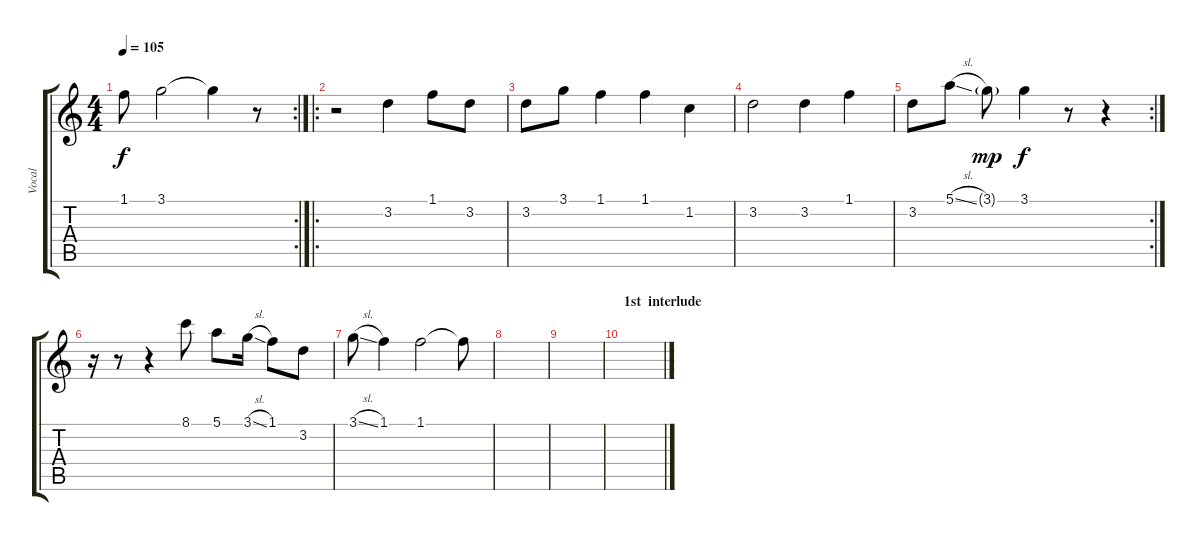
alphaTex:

\track ("Vocal" "Vocal") {instrument acousticguitarsteel}
\staff {score tabs}
\tuning (E4 B3 G3 D3 A2 E2) {hide}
\rc 2
\ts (4 4)
\tempo 105
\clef g2
\ks c
1.1.8{dy f} 3.1.2 3.1{t}.4 r.8 |
\ro
r.2 3.2.4 1.1.8 3.2.8 |
3.2.8 3.1.8 1.1.4 1.1.4 1.2.4 |
3.2.2 3.2.4 1.1.4 |
\rc 2
3.2.8 5.1{sl}.8 3.1{g}.8{dy mp} 3.1.4{dy f} r.8 r.4 |
r.16 r.8 r.4 8.1.8 5.1.8 3.1{sl}.16 1.1.8 3.2.8 |
3.1{sl}.8 1.1.4 1.1.2 1.1{t}.8 |
|
|
\section ("" "1st  interlude")
